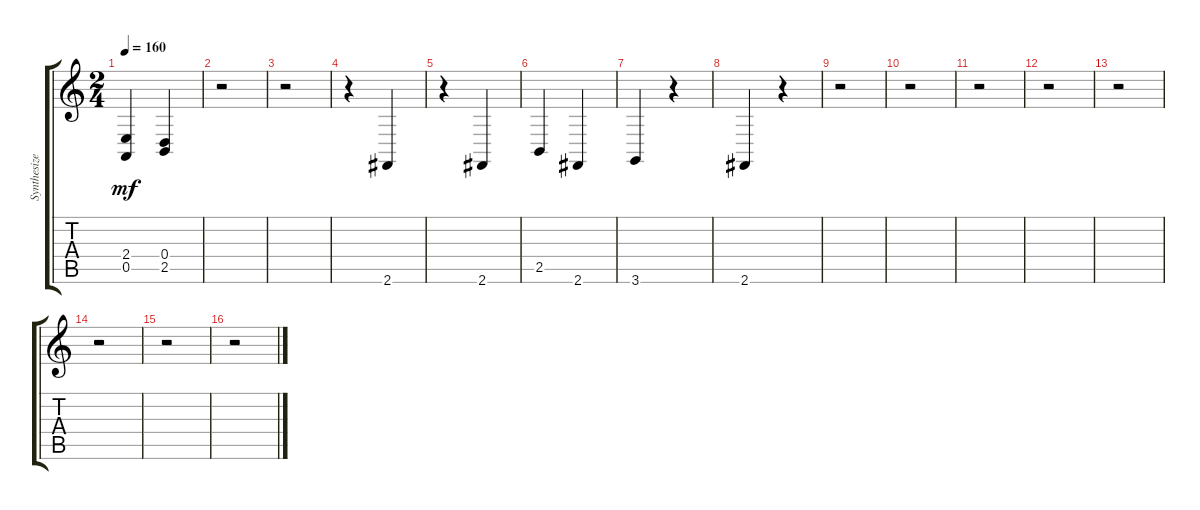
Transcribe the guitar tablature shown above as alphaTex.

\track ("Synthesizer(brass)" "Synthesize") {instrument oboe}
\staff {score tabs}
\tuning (E4 B3 G3 D3 A2 E2) {hide}
\ts (2 4)
\tempo 160
\clef g2
\ks c
(2.4 0.5).4{dy mf} (0.4 2.5).4 |
r.2 |
r.2 |
r.4 2.6.4 |
r.4 2.6.4 |
2.5.4 2.6.4 |
3.6.4 r.4 |
2.6.4 r.4 |
r.2 |
r.2 |
r.2 |
r.2 |
r.2 |
r.2 |
r.2 |
r.2
